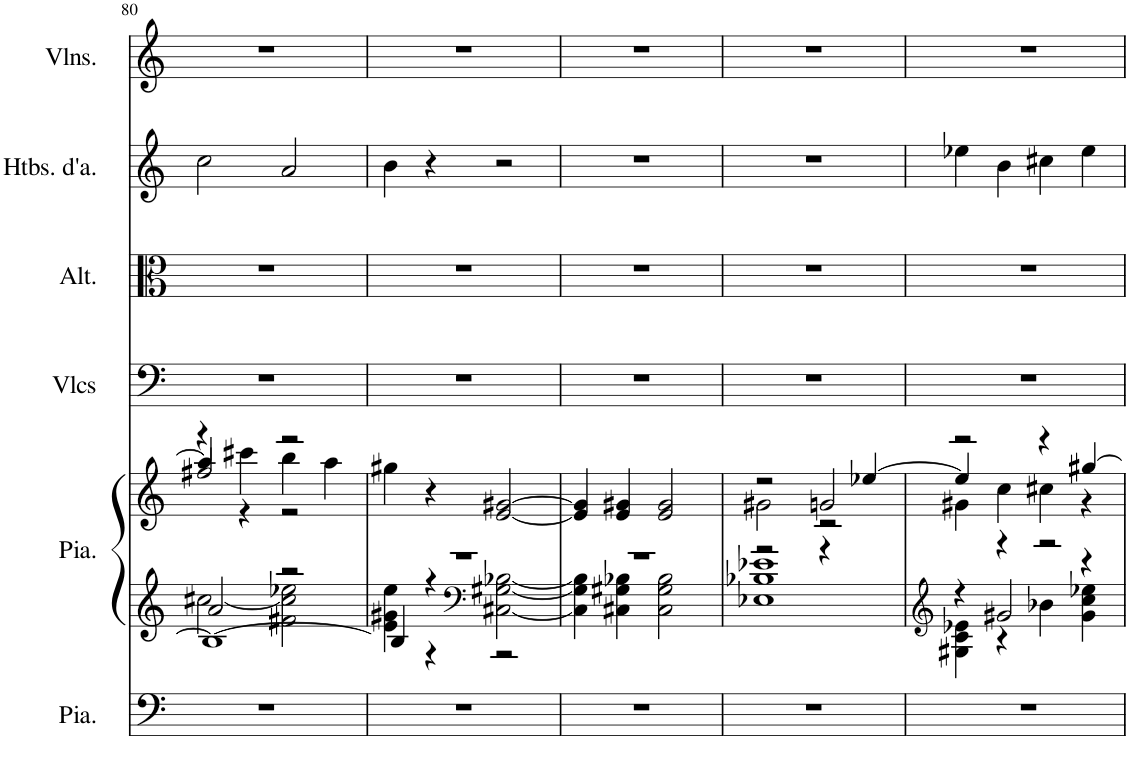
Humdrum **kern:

**kern	**kern	**kern	**kern	**kern	**kern	**kern
*part6	*part5	*part5	*part4	*part3	*part2	*part1
*staff7	*staff6	*staff5	*staff4	*staff3	*staff2	*staff1
*I"Piano, Pedals	*I"Piano, Organ	*	*I"Violoncelles, Bass	*I"Altos, Tenor	*I"Hautbois d'amour, Alto	*I"Violons, Soprano
*I'Pia.	*I'Pia.	*	*I'Vlcs	*I'Alt.	*I'Htbs. d'a.	*I'Vlns.
!!LO:PB:g=z
*clefF4	*clefG2	*clefG2	*clefF4	*clefC3	*clefG2	*clefG2
*	*	*	*	*	*Trd2c3	*
*k[]	*k[]	*k[]	*k[]	*k[]	*k[]	*k[]
*M4/4	*M4/4	*M4/4	*M4/4	*M4/4	*M4/4	*M4/4
=80	=80	=80	=80	=80	=80	=80
*	*^	*^	*	*	*	*
*	*	*^	*	*^	*	*	*	*
1r	2a/	[2cc#X\	1B_	2ff#X/	4r	4aa/]	1r	1r	2cc\	1r
.	.	.	.	.	4ccc#X\	4r	.	.	.	.
.	2r	2f#X\ 2cc#\] 2ee-X\	.	2r	4bb\	2r	.	.	2a/	.
.	.	.	.	.	4aa\	.	.	.	.	.
*	*	*	*	*v	*v	*v	*	*	*	*
=81	=81	=81	=81	=81	=81	=81	=81	=81
1r	1r	4e\ 4g#X\ 4ee\	4B/]	4gg#X\	1r	1r	4b\	1r
.	.	4r	4r	4r	.	.	4r	.
*	*clefF4	*	*	*	*	*	*	*
.	.	[2C#X\ [2G#X\ [2B-X\	2r	[2e/ [2g#X/	.	.	2r	.
*	*	*v	*v	*	*	*	*	*
=82	=82	=82	=82	=82	=82	=82	=82
1r	1r	4C#\] 4G#\] 4B-\]	4e/] 4g#/]	1r	1r	1r	1r
.	.	4C#X\ 4G#X\ 4B-X\	4e/ 4g#X/	.	.	.	.
.	.	2C#\ 2G#\ 2B-\	2e/ 2g#/	.	.	.	.
*	*v	*v	*	*	*	*	*
=83	=83	=83	=83	=83	=83	=83
*	*	*^	*	*	*	*
*	*	*	*^	*	*	*	*
1r	1E-X 1B-X 1e-X	2r	2g#X\	2r	1r	1r	1r	1r
.	.	2gn/	2r	4r	.	.	.	.
.	.	.	.	[4ee-X/	.	.	.	.
=84	=84	=84	=84	=84	=84	=84	=84	=84
*	*clefG2	*	*	*	*	*	*	*
*	*^	*	*	*	*	*	*	*
1r	4r	4G#X\ 4c\ 4e-X\	2r	4g#X\	4ee-/]	1r	1r	4ee-X\	1r
.	2g#X/	4r	.	4cc\	4r	.	.	4b\	.
.	.	4b-X\	4r	4cc#X\	2r	.	.	4cc#X\	.
.	4r	4g#\ 4cc\ 4ee-X\	[4gg#X/	4r	.	.	.	4ee-\	.
*	*v	*v	*	*	*	*	*	*	*
*	*	*v	*v	*v	*	*	*	*
=	=	=	=	=	=	=
*-	*-	*-	*-	*-	*-	*-
